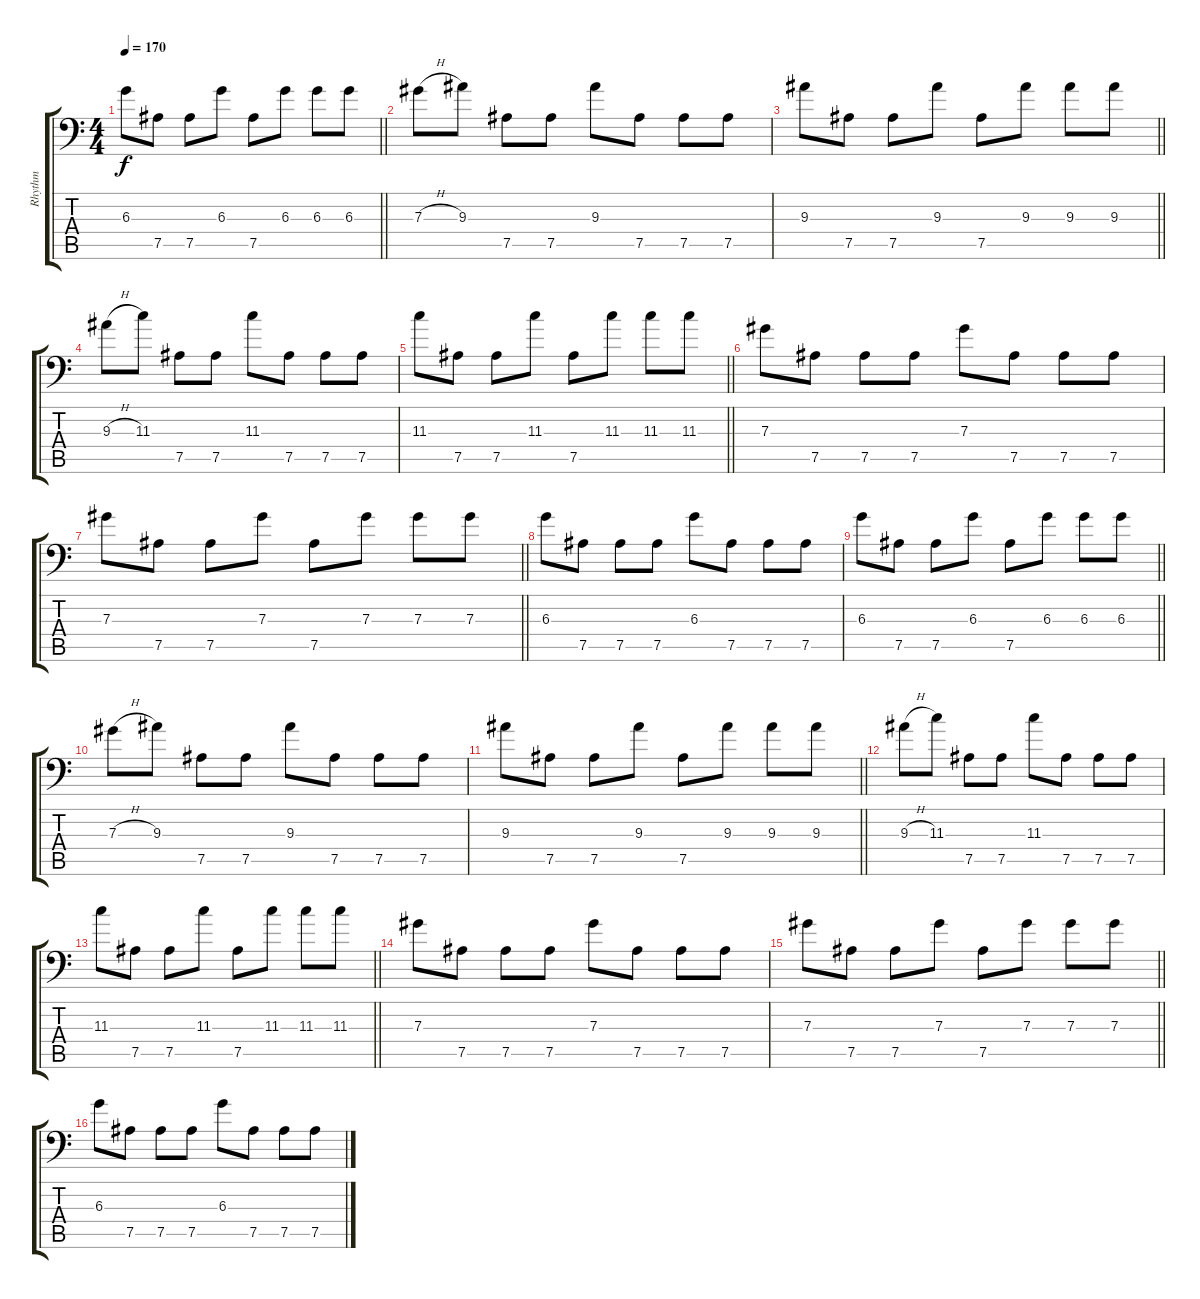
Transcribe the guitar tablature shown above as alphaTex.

\track ("Rhythm" "Rhythm") {instrument distortionguitar}
\staff {score tabs}
\tuning (Bb3 F3 Db3 Ab2 Eb2 Bb1) {hide}
\ts (4 4)
\tempo 170
\clef f4
\barLineRight lightlight
\ks c
6.3.8{dy f} 7.5.8 7.5.8 6.3.8 7.5.8 6.3.8 6.3.8 6.3.8 |
7.3{h}.8 9.3.8 7.5.8 7.5.8 9.3.8 7.5.8 7.5.8 7.5.8 |
\barLineRight lightlight
9.3.8 7.5.8 7.5.8 9.3.8 7.5.8 9.3.8 9.3.8 9.3.8 |
9.3{h}.8 11.3.8 7.5.8 7.5.8 11.3.8 7.5.8 7.5.8 7.5.8 |
\barLineRight lightlight
11.3.8 7.5.8 7.5.8 11.3.8 7.5.8 11.3.8 11.3.8 11.3.8 |
7.3.8 7.5.8 7.5.8 7.5.8 7.3.8 7.5.8 7.5.8 7.5.8 |
\barLineRight lightlight
7.3.8 7.5.8 7.5.8 7.3.8 7.5.8 7.3.8 7.3.8 7.3.8 |
6.3.8 7.5.8 7.5.8 7.5.8 6.3.8 7.5.8 7.5.8 7.5.8 |
\barLineRight lightlight
6.3.8 7.5.8 7.5.8 6.3.8 7.5.8 6.3.8 6.3.8 6.3.8 |
7.3{h}.8 9.3.8 7.5.8 7.5.8 9.3.8 7.5.8 7.5.8 7.5.8 |
\barLineRight lightlight
9.3.8 7.5.8 7.5.8 9.3.8 7.5.8 9.3.8 9.3.8 9.3.8 |
9.3{h}.8 11.3.8 7.5.8 7.5.8 11.3.8 7.5.8 7.5.8 7.5.8 |
\barLineRight lightlight
11.3.8 7.5.8 7.5.8 11.3.8 7.5.8 11.3.8 11.3.8 11.3.8 |
7.3.8 7.5.8 7.5.8 7.5.8 7.3.8 7.5.8 7.5.8 7.5.8 |
\barLineRight lightlight
7.3.8 7.5.8 7.5.8 7.3.8 7.5.8 7.3.8 7.3.8 7.3.8 |
6.3.8 7.5.8 7.5.8 7.5.8 6.3.8 7.5.8 7.5.8 7.5.8
